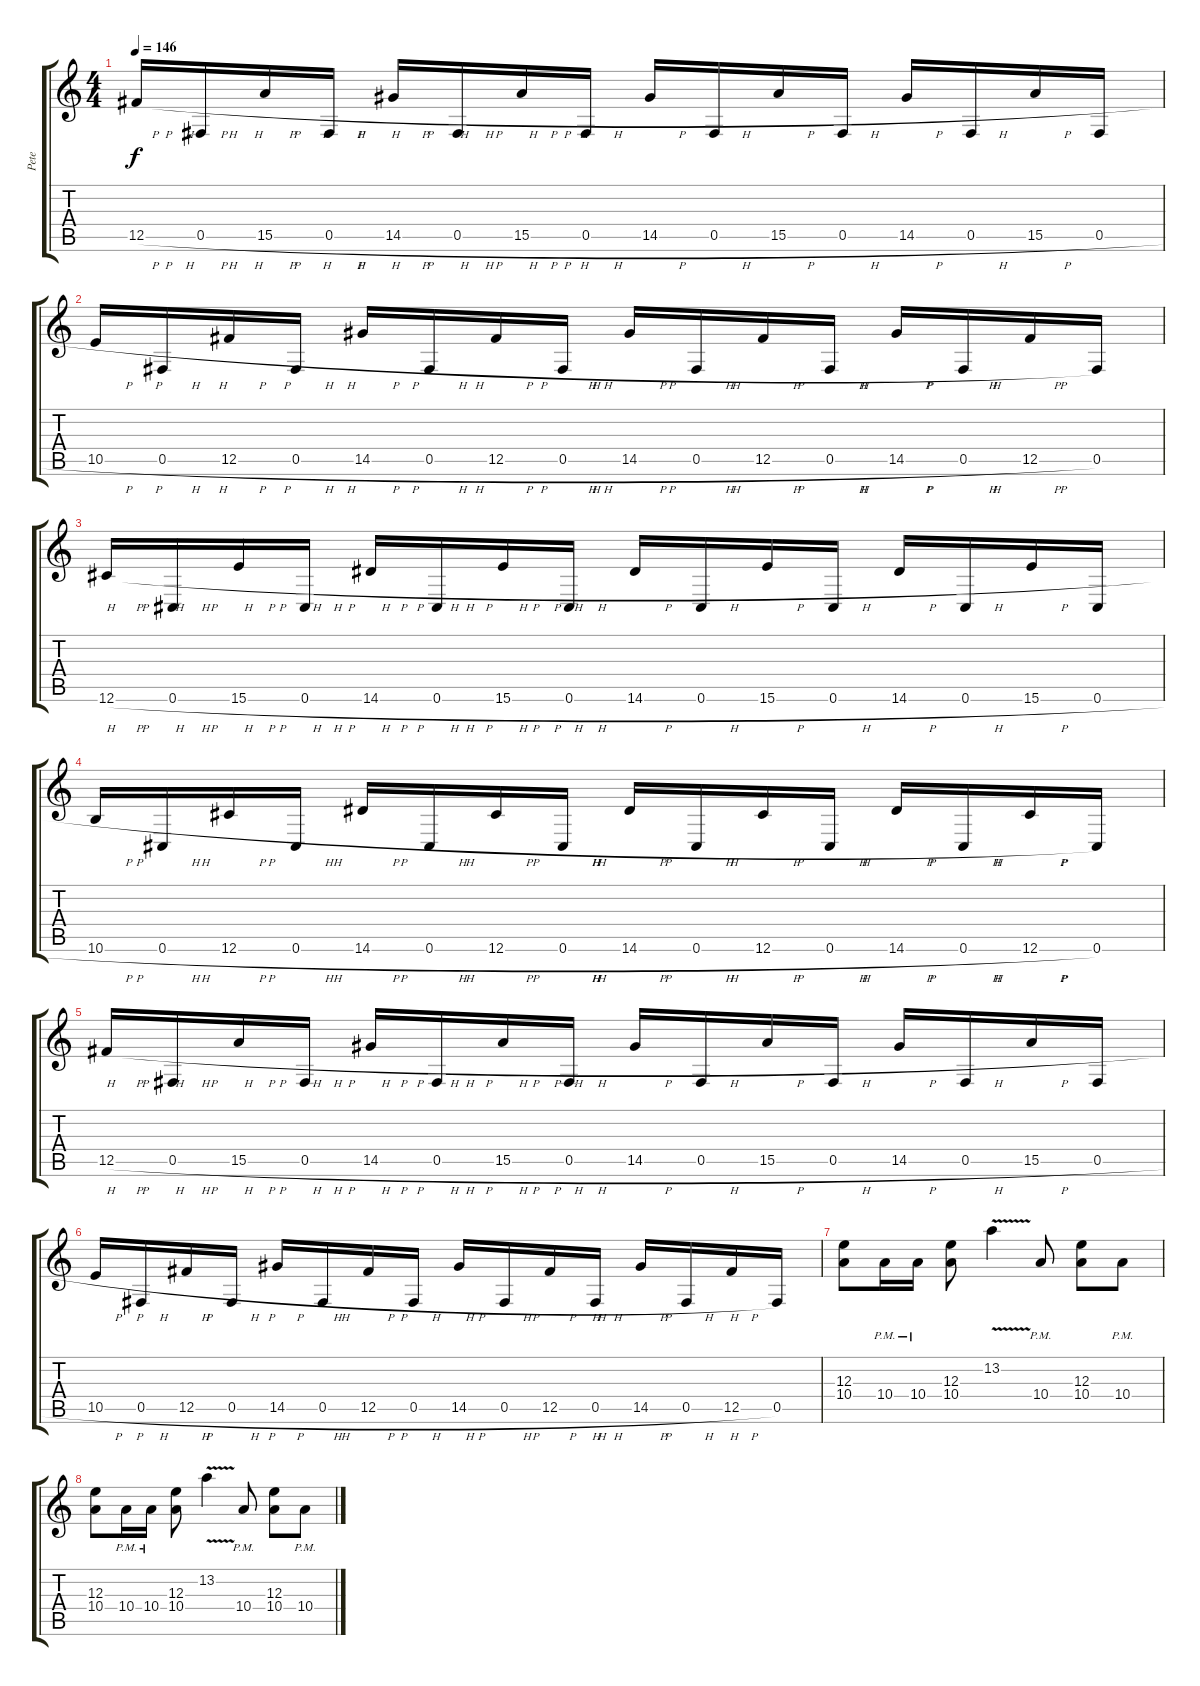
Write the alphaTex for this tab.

\track ("Pete" "Pete") {instrument distortionguitar}
\staff {score tabs}
\tuning (Db4 Ab3 E3 B2 Gb2 Db2) {hide}
\ts (4 4)
\tempo 146
\clef g2
\ks c
12.5{h}.16{dy f} 0.5{h}.16 15.5{h}.16 0.5{h}.16 14.5{h}.16 0.5{h}.16 15.5{h}.16 0.5{h}.16 14.5{h}.16 0.5{h}.16 15.5{h}.16 0.5{h}.16 14.5{h}.16 0.5{h}.16 15.5{h}.16 0.5{h}.16 |
10.5{h}.16 0.5{h}.16 12.5{h}.16 0.5{h}.16 14.5{h}.16 0.5{h}.16 12.5{h}.16 0.5{h}.16 14.5{h}.16 0.5{h}.16 12.5{h}.16 0.5{h}.16 14.5{h}.16 0.5{h}.16 12.5{h}.16 0.5.16 |
12.6{h}.16 0.6{h}.16 15.6{h}.16 0.6{h}.16 14.6{h}.16 0.6{h}.16 15.6{h}.16 0.6{h}.16 14.6{h}.16 0.6{h}.16 15.6{h}.16 0.6{h}.16 14.6{h}.16 0.6{h}.16 15.6{h}.16 0.6{h}.16 |
10.6{h}.16 0.6{h}.16 12.6{h}.16 0.6{h}.16 14.6{h}.16 0.6{h}.16 12.6{h}.16 0.6{h}.16 14.6{h}.16 0.6{h}.16 12.6{h}.16 0.6{h}.16 14.6{h}.16 0.6{h}.16 12.6{h}.16 0.6.16 |
12.5{h}.16 0.5{h}.16 15.5{h}.16 0.5{h}.16 14.5{h}.16 0.5{h}.16 15.5{h}.16 0.5{h}.16 14.5{h}.16 0.5{h}.16 15.5{h}.16 0.5{h}.16 14.5{h}.16 0.5{h}.16 15.5{h}.16 0.5{h}.16 |
10.5{h}.16 0.5{h}.16 12.5{h}.16 0.5{h}.16 14.5{h}.16 0.5{h}.16 12.5{h}.16 0.5{h}.16 14.5{h}.16 0.5{h}.16 12.5{h}.16 0.5{h}.16 14.5{h}.16 0.5{h}.16 12.5{h}.16 0.5.16 |
(12.3 10.4).8 10.4{pm}.16 10.4{pm}.16 (12.3 10.4).8 13.2{v}.4 10.4{pm}.8 (12.3 10.4).8 10.4{pm}.8 |
(12.3 10.4).8 10.4{pm}.16 10.4{pm}.16 (12.3 10.4).8 13.2{v}.4 10.4{pm}.8 (12.3 10.4).8 10.4{pm}.8
